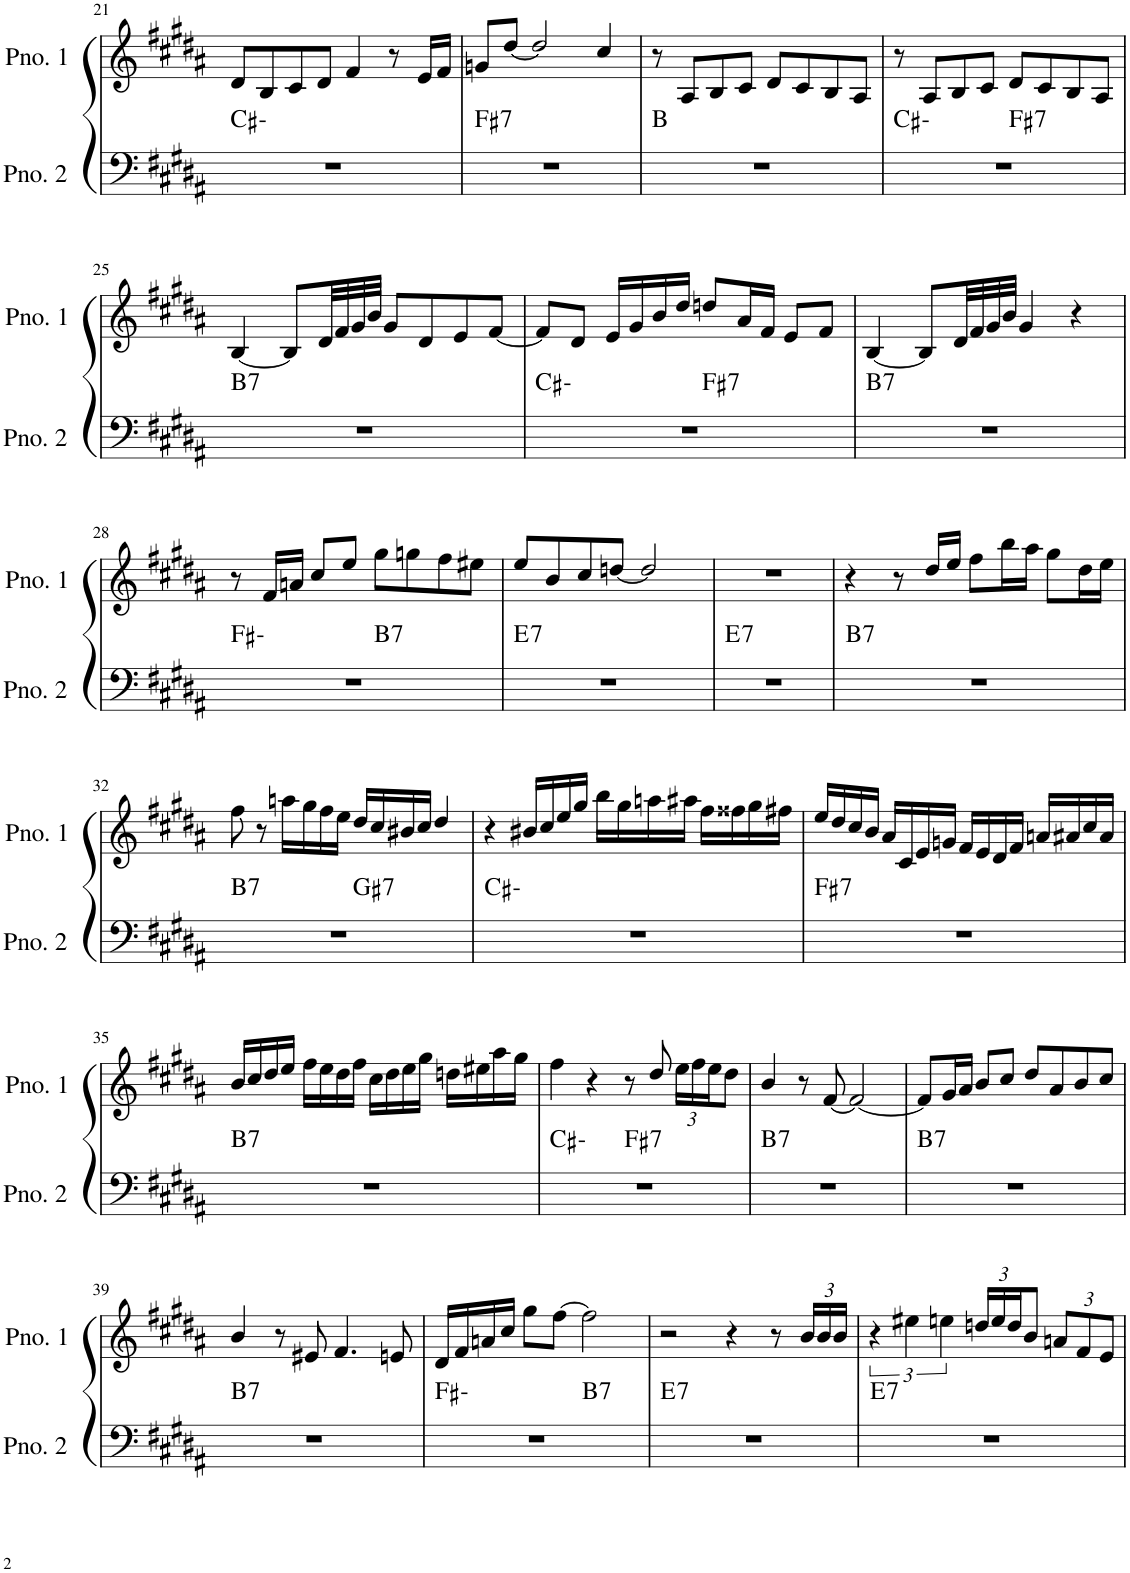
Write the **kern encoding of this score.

**kern	**harte	**kern
*part2	*part2	*part1
*staff2	*	*staff1
*I"ピアノ 2	*	*I"ピアノ 1
!!LO:PB:g=z
*clefF4	*	*clefG2
*k[f#c#g#d#a#]	*	*k[f#c#g#d#a#]
*M4/4	*	*M4/4
=21	=21	=21
1r	C#:min	8d#/L
.	.	8B/
.	.	8c#/
.	.	8d#/J
.	.	4f#/
.	.	8r
.	.	16e/LL
.	.	16f#/JJ
=22	=22	=22
!	!LO:H:kt=7	!
1r	F#:7	8gn/L
.	.	[8dd#/J
.	.	2dd#/]
.	.	4cc#/
=23	=23	=23
1r	B:maj	8r
.	.	8A#/L
.	.	8B/
.	.	8c#/J
.	.	8d#/L
.	.	8c#/
.	.	8B/
.	.	8A#/J
=24	=24	=24
*^	*	*
1r	2ryy	C#:min	8r
.	.	.	8A#/L
.	.	.	8B/
.	.	.	8c#/J
!	!	!LO:H:kt=7	!
.	2ryy	F#:7	8d#/L
.	.	.	8c#/
.	.	.	8B/
.	.	.	8A#/J
!!LO:LB:g=z
=25	=25	=25	=25
!	!	!LO:H:kt=7	!
*v	*v	*	*
1r	B:7	[4B/
.	.	8B/L]
.	.	32d#/LL
.	.	32f#/
.	.	32g#/
.	.	32b/JJJ
.	.	8g#/L
.	.	8d#/
.	.	8e/
.	.	[8f#/J
=26	=26	=26
*^	*	*
1r	2ryy	C#:min	8f#/L]
.	.	.	8d#/J
.	.	.	16e/LL
.	.	.	16g#/
.	.	.	16b/
.	.	.	16dd#/JJ
!	!	!LO:H:kt=7	!
.	2ryy	F#:7	8ddn/L
.	.	.	16a#/L
.	.	.	16f#/JJ
.	.	.	8e/L
.	.	.	8f#/J
=27	=27	=27	=27
!	!	!LO:H:kt=7	!
*v	*v	*	*
1r	B:7	[4B/
.	.	8B/L]
.	.	32d#/LL
.	.	32f#/
.	.	32g#/
.	.	32b/JJJ
.	.	4g#/
.	.	4r
!!LO:LB:g=z
=28	=28	=28
*^	*	*
1r	2ryy	F#:min	8r
.	.	.	16f#/LL
.	.	.	16an/JJ
.	.	.	8cc#/L
.	.	.	8ee/J
!	!	!LO:H:kt=7	!
.	2ryy	B:7	8gg#\L
.	.	.	8ggn\
.	.	.	8ff#\
.	.	.	8ee#X\J
=29	=29	=29	=29
!	!	!LO:H:kt=7	!
*v	*v	*	*
1r	E:7	8ee/L
.	.	8b/
.	.	8cc#/
.	.	[8ddn/J
.	.	2dd/]
=30	=30	=30
!	!LO:H:kt=7	!
1r	E:7	1r
=31	=31	=31
!	!LO:H:kt=7	!
1r	B:7	4r
.	.	8r
.	.	16dd#/LL
.	.	16ee/JJ
.	.	8ff#\L
.	.	16bb\L
.	.	16aa#\JJ
.	.	8gg#\L
.	.	16dd#\L
.	.	16ee\JJ
!!LO:LB:g=z
=32	=32	=32
!	!LO:H:kt=7	!
*^	*	*
1r	2ryy	B:7	8ff#\
.	.	.	8r
.	.	.	16aan\LL
.	.	.	16gg#\
.	.	.	16ff#\
.	.	.	16ee\JJ
!	!	!LO:H:kt=7	!
.	2ryy	G#:7	16dd#/LL
.	.	.	16cc#/
.	.	.	16b#X/
.	.	.	16cc#/JJ
.	.	.	4dd#/
*v	*v	*	*
=33	=33	=33
1r	C#:min	4r
.	.	16b#X/LL
.	.	16cc#/
.	.	16ee/
.	.	16gg#/JJ
.	.	16bb\LL
.	.	16gg#\
.	.	16aan\
.	.	16aa#X\JJ
.	.	16ff#\LL
.	.	16ff##X\
.	.	16gg#\
.	.	16ff#X\JJ
=34	=34	=34
!	!LO:H:kt=7	!
1r	F#:7	16ee/LL
.	.	16dd#/
.	.	16cc#/
.	.	16b/JJ
.	.	16a#/LL
.	.	16c#/
.	.	16e/
.	.	16gn/JJ
.	.	16f#/LL
.	.	16e/
.	.	16d#/
.	.	16f#/JJ
.	.	16an/LL
.	.	16a#X/
.	.	16cc#/
.	.	16a#/JJ
!!LO:LB:g=z
=35	=35	=35
!	!LO:H:kt=7	!
1r	B:7	16b/LL
.	.	16cc#/
.	.	16dd#/
.	.	16ee/JJ
.	.	16ff#\LL
.	.	16ee\
.	.	16dd#\
.	.	16ff#\JJ
.	.	16cc#\LL
.	.	16dd#\
.	.	16ee\
.	.	16gg#\JJ
.	.	16ddn\LL
.	.	16ee#X\
.	.	16aa#\
.	.	16gg#\JJ
=36	=36	=36
*^	*	*
1r	2ryy	C#:min	4ff#\
.	.	.	4r
!	!	!LO:H:kt=7	!
.	2ryy	F#:7	8r
.	.	.	8dd#/
*	*	*	*Xbrackettup
.	.	.	24ee\LL
.	.	.	24ff#\
.	.	.	24ee\J
.	.	.	8dd#\J
=37	=37	=37	=37
!	!	!LO:H:kt=7	!
*v	*v	*	*
1r	B:7	4b/
.	.	8r
.	.	[8f#/
.	.	2f#/_
=38	=38	=38
!	!LO:H:kt=7	!
1r	B:7	8f#/L]
.	.	16g#/L
.	.	16a#/JJ
.	.	8b/L
.	.	8cc#/J
.	.	8dd#/L
.	.	8a#/
.	.	8b/
.	.	8cc#/J
!!LO:LB:g=z
=39	=39	=39
!	!LO:H:kt=7	!
1r	B:7	4b/
.	.	8r
.	.	8e#X/
.	.	4.f#/
.	.	8en/
=40	=40	=40
*^	*	*
1r	2ryy	F#:min	16d#/LL
.	.	.	16f#/
.	.	.	16an/
.	.	.	16cc#/JJ
.	.	.	8gg#\L
.	.	.	[8ff#\J
!	!	!LO:H:kt=7	!
.	2ryy	B:7	2ff#\]
=41	=41	=41	=41
!	!	!LO:H:kt=7	!
*v	*v	*	*
1r	E:7	2r
.	.	4r
.	.	8r
.	.	24b/LL
.	.	24b/
.	.	24b/JJ
=42	=42	=42
*	*	*brackettup
!	!LO:H:kt=7	!
1r	E:7	6r
.	.	6ee#X\
.	.	6een\
*	*	*Xbrackettup
.	.	24ddn/LL
.	.	24ee/
.	.	24dd/J
.	.	8b/J
.	.	12an/L
.	.	12f#/
.	.	12e/J
=	=	=
*-	*-	*-
